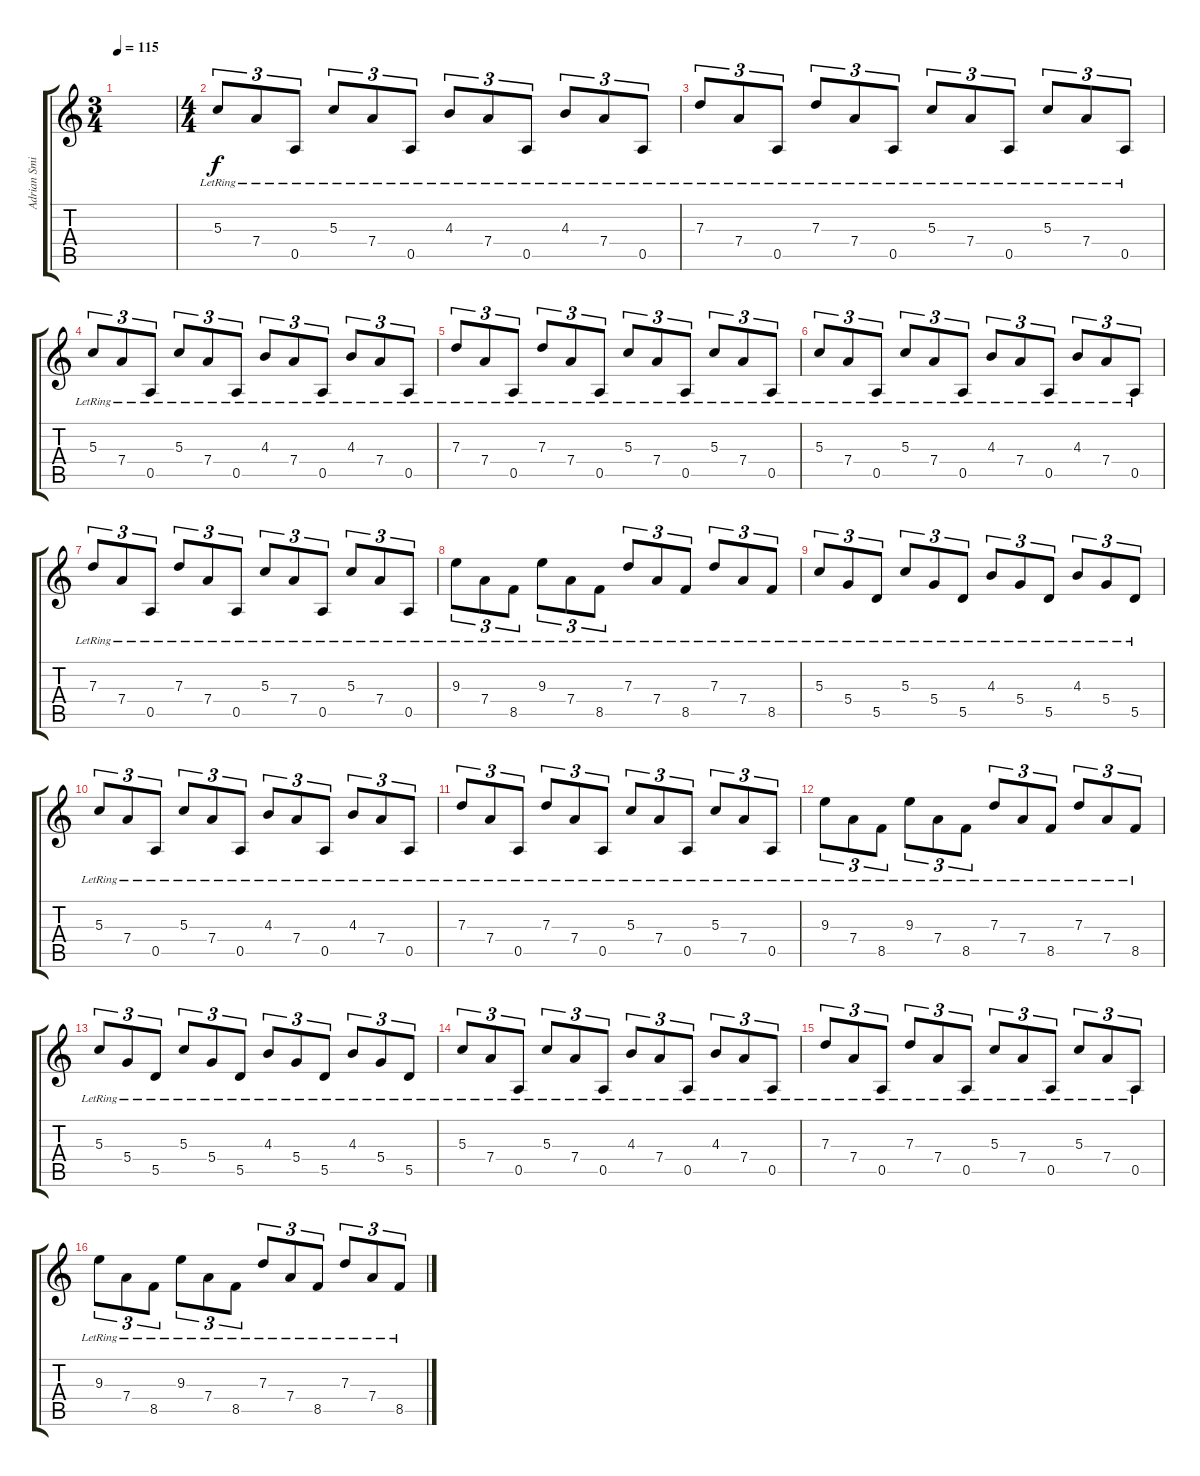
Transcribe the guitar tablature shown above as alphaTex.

\track ("Adrian Smith" "Adrian Smi") {instrument acousticguitarsteel}
\staff {score tabs}
\tuning (E4 B3 G3 D3 A2 E2) {hide}
\ts (3 4)
\tempo 115
\clef g2
\ks c
|
\ts (4 4)
5.3{lr}.8{tu (3 2)} 7.4{lr}.8{tu (3 2)} 0.5{lr}.8{tu (3 2)} 5.3{lr}.8{tu (3 2)} 7.4{lr}.8{tu (3 2)} 0.5{lr}.8{tu (3 2)} 4.3{lr}.8{tu (3 2)} 7.4{lr}.8{tu (3 2)} 0.5{lr}.8{tu (3 2)} 4.3{lr}.8{tu (3 2)} 7.4{lr}.8{tu (3 2)} 0.5{lr}.8{tu (3 2)} |
7.3{lr}.8{tu (3 2)} 7.4{lr}.8{tu (3 2)} 0.5{lr}.8{tu (3 2)} 7.3{lr}.8{tu (3 2)} 7.4{lr}.8{tu (3 2)} 0.5{lr}.8{tu (3 2)} 5.3{lr}.8{tu (3 2)} 7.4{lr}.8{tu (3 2)} 0.5{lr}.8{tu (3 2)} 5.3{lr}.8{tu (3 2)} 7.4{lr}.8{tu (3 2)} 0.5{lr}.8{tu (3 2)} |
5.3{lr}.8{tu (3 2)} 7.4{lr}.8{tu (3 2)} 0.5{lr}.8{tu (3 2)} 5.3{lr}.8{tu (3 2)} 7.4{lr}.8{tu (3 2)} 0.5{lr}.8{tu (3 2)} 4.3{lr}.8{tu (3 2)} 7.4{lr}.8{tu (3 2)} 0.5{lr}.8{tu (3 2)} 4.3{lr}.8{tu (3 2)} 7.4{lr}.8{tu (3 2)} 0.5{lr}.8{tu (3 2)} |
7.3{lr}.8{tu (3 2)} 7.4{lr}.8{tu (3 2)} 0.5{lr}.8{tu (3 2)} 7.3{lr}.8{tu (3 2)} 7.4{lr}.8{tu (3 2)} 0.5{lr}.8{tu (3 2)} 5.3{lr}.8{tu (3 2)} 7.4{lr}.8{tu (3 2)} 0.5{lr}.8{tu (3 2)} 5.3{lr}.8{tu (3 2)} 7.4{lr}.8{tu (3 2)} 0.5{lr}.8{tu (3 2)} |
5.3{lr}.8{tu (3 2)} 7.4{lr}.8{tu (3 2)} 0.5{lr}.8{tu (3 2)} 5.3{lr}.8{tu (3 2)} 7.4{lr}.8{tu (3 2)} 0.5{lr}.8{tu (3 2)} 4.3{lr}.8{tu (3 2)} 7.4{lr}.8{tu (3 2)} 0.5{lr}.8{tu (3 2)} 4.3{lr}.8{tu (3 2)} 7.4{lr}.8{tu (3 2)} 0.5{lr}.8{tu (3 2)} |
7.3{lr}.8{tu (3 2)} 7.4{lr}.8{tu (3 2)} 0.5{lr}.8{tu (3 2)} 7.3{lr}.8{tu (3 2)} 7.4{lr}.8{tu (3 2)} 0.5{lr}.8{tu (3 2)} 5.3{lr}.8{tu (3 2)} 7.4{lr}.8{tu (3 2)} 0.5{lr}.8{tu (3 2)} 5.3{lr}.8{tu (3 2)} 7.4{lr}.8{tu (3 2)} 0.5{lr}.8{tu (3 2)} |
9.3{lr}.8{tu (3 2)} 7.4{lr}.8{tu (3 2)} 8.5{lr}.8{tu (3 2)} 9.3{lr}.8{tu (3 2)} 7.4{lr}.8{tu (3 2)} 8.5{lr}.8{tu (3 2)} 7.3{lr}.8{tu (3 2)} 7.4{lr}.8{tu (3 2)} 8.5{lr}.8{tu (3 2)} 7.3{lr}.8{tu (3 2)} 7.4{lr}.8{tu (3 2)} 8.5{lr}.8{tu (3 2)} |
5.3{lr}.8{tu (3 2)} 5.4{lr}.8{tu (3 2)} 5.5{lr}.8{tu (3 2)} 5.3{lr}.8{tu (3 2)} 5.4{lr}.8{tu (3 2)} 5.5{lr}.8{tu (3 2)} 4.3{lr}.8{tu (3 2)} 5.4{lr}.8{tu (3 2)} 5.5{lr}.8{tu (3 2)} 4.3{lr}.8{tu (3 2)} 5.4{lr}.8{tu (3 2)} 5.5{lr}.8{tu (3 2)} |
5.3{lr}.8{tu (3 2)} 7.4{lr}.8{tu (3 2)} 0.5{lr}.8{tu (3 2)} 5.3{lr}.8{tu (3 2)} 7.4{lr}.8{tu (3 2)} 0.5{lr}.8{tu (3 2)} 4.3{lr}.8{tu (3 2)} 7.4{lr}.8{tu (3 2)} 0.5{lr}.8{tu (3 2)} 4.3{lr}.8{tu (3 2)} 7.4{lr}.8{tu (3 2)} 0.5{lr}.8{tu (3 2)} |
7.3{lr}.8{tu (3 2)} 7.4{lr}.8{tu (3 2)} 0.5{lr}.8{tu (3 2)} 7.3{lr}.8{tu (3 2)} 7.4{lr}.8{tu (3 2)} 0.5{lr}.8{tu (3 2)} 5.3{lr}.8{tu (3 2)} 7.4{lr}.8{tu (3 2)} 0.5{lr}.8{tu (3 2)} 5.3{lr}.8{tu (3 2)} 7.4{lr}.8{tu (3 2)} 0.5{lr}.8{tu (3 2)} |
9.3{lr}.8{tu (3 2)} 7.4{lr}.8{tu (3 2)} 8.5{lr}.8{tu (3 2)} 9.3{lr}.8{tu (3 2)} 7.4{lr}.8{tu (3 2)} 8.5{lr}.8{tu (3 2)} 7.3{lr}.8{tu (3 2)} 7.4{lr}.8{tu (3 2)} 8.5{lr}.8{tu (3 2)} 7.3{lr}.8{tu (3 2)} 7.4{lr}.8{tu (3 2)} 8.5{lr}.8{tu (3 2)} |
5.3{lr}.8{tu (3 2)} 5.4{lr}.8{tu (3 2)} 5.5{lr}.8{tu (3 2)} 5.3{lr}.8{tu (3 2)} 5.4{lr}.8{tu (3 2)} 5.5{lr}.8{tu (3 2)} 4.3{lr}.8{tu (3 2)} 5.4{lr}.8{tu (3 2)} 5.5{lr}.8{tu (3 2)} 4.3{lr}.8{tu (3 2)} 5.4{lr}.8{tu (3 2)} 5.5{lr}.8{tu (3 2)} |
5.3{lr}.8{tu (3 2)} 7.4{lr}.8{tu (3 2)} 0.5{lr}.8{tu (3 2)} 5.3{lr}.8{tu (3 2)} 7.4{lr}.8{tu (3 2)} 0.5{lr}.8{tu (3 2)} 4.3{lr}.8{tu (3 2)} 7.4{lr}.8{tu (3 2)} 0.5{lr}.8{tu (3 2)} 4.3{lr}.8{tu (3 2)} 7.4{lr}.8{tu (3 2)} 0.5{lr}.8{tu (3 2)} |
7.3{lr}.8{tu (3 2)} 7.4{lr}.8{tu (3 2)} 0.5{lr}.8{tu (3 2)} 7.3{lr}.8{tu (3 2)} 7.4{lr}.8{tu (3 2)} 0.5{lr}.8{tu (3 2)} 5.3{lr}.8{tu (3 2)} 7.4{lr}.8{tu (3 2)} 0.5{lr}.8{tu (3 2)} 5.3{lr}.8{tu (3 2)} 7.4{lr}.8{tu (3 2)} 0.5{lr}.8{tu (3 2)} |
9.3{lr}.8{tu (3 2)} 7.4{lr}.8{tu (3 2)} 8.5{lr}.8{tu (3 2)} 9.3{lr}.8{tu (3 2)} 7.4{lr}.8{tu (3 2)} 8.5{lr}.8{tu (3 2)} 7.3{lr}.8{tu (3 2)} 7.4{lr}.8{tu (3 2)} 8.5{lr}.8{tu (3 2)} 7.3{lr}.8{tu (3 2)} 7.4{lr}.8{tu (3 2)} 8.5{lr}.8{tu (3 2)}
